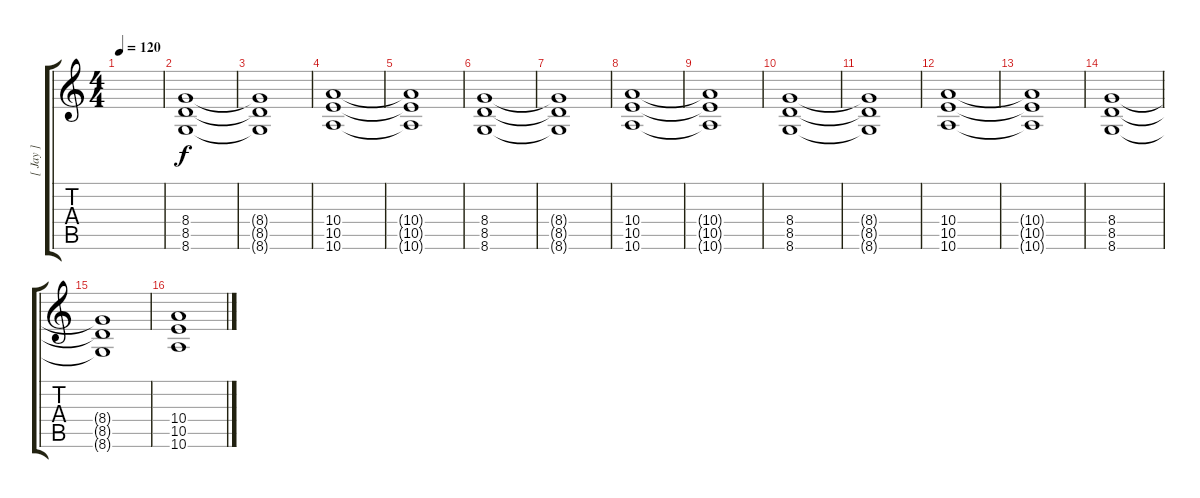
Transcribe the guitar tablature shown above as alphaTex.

\track ("[ Jay ]" "[ Jay ]") {instrument distortionguitar}
\staff {score tabs}
\tuning (Db4 Ab3 E3 B2 Gb2 B1) {hide}
\ts (4 4)
\tempo 120
\clef g2
\ks c
|
(8.4 8.5 8.6).1{volume 13} |
(8.4{t} 8.5{t} 8.6{t}).1 |
(10.4 10.5 10.6).1 |
(10.4{t} 10.5{t} 10.6{t}).1 |
(8.4 8.5 8.6).1{volume 13} |
(8.4{t} 8.5{t} 8.6{t}).1 |
(10.4 10.5 10.6).1 |
(10.4{t} 10.5{t} 10.6{t}).1 |
(8.4 8.5 8.6).1{volume 13} |
(8.4{t} 8.5{t} 8.6{t}).1 |
(10.4 10.5 10.6).1 |
(10.4{t} 10.5{t} 10.6{t}).1 |
(8.4 8.5 8.6).1{volume 13} |
(8.4{t} 8.5{t} 8.6{t}).1 |
(10.4 10.5 10.6).1
